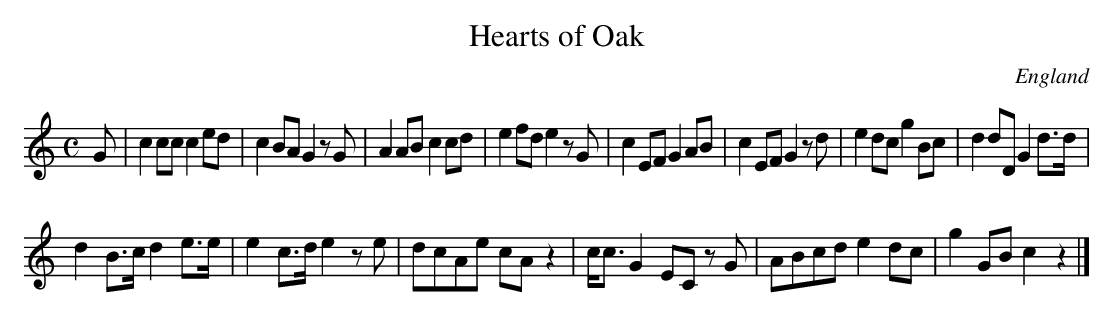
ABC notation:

X:1
T:Hearts of Oak
L:1/8
M:C
O:England
K:C major
G | c2cc c2ed | c2BA G2zG | A2AB c2cd | e2fd e2z \
G | c2EF G2AB | c2EF G2zd | e2dc g2Bc | d2dD G2 d>d |
d2B>c d2 e>e | e2c>d e2ze | dcAe cAz2 | c<c G2 ECz \
G | ABcd e2dc | g2 GB c2z2 |]
